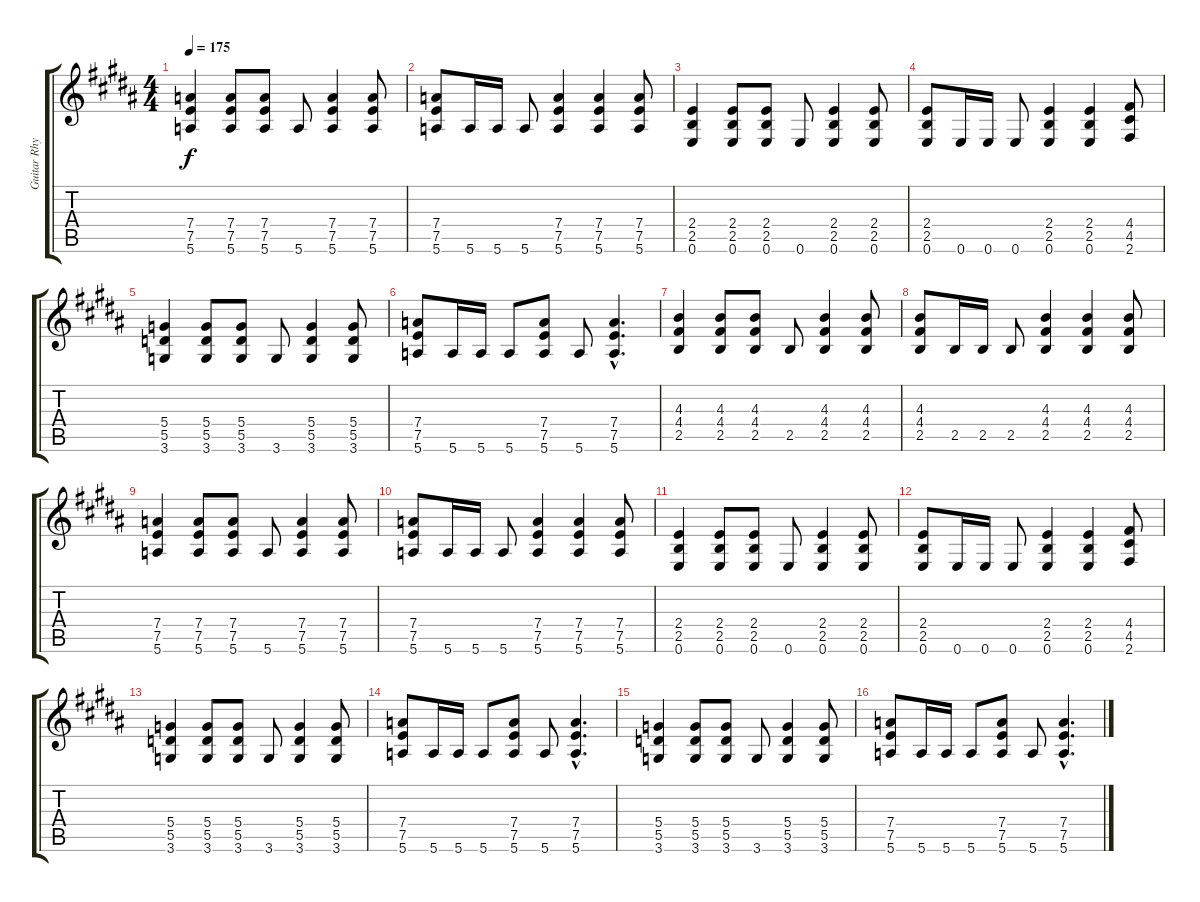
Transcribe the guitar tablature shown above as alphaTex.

\track ("Guitar Rhythm" "Guitar Rhy") {instrument overdrivenguitar}
\staff {score tabs}
\tuning (E4 B3 G3 D3 A2 E2) {hide}
\ts (4 4)
\tempo 175
\clef g2
\ks b
(7.4 7.5 5.6).4{dy f} (7.4 7.5 5.6).8 (7.4 7.5 5.6).8 5.6.8 (7.4 7.5 5.6).4 (7.4 7.5 5.6).8 |
(7.4 7.5 5.6).8 5.6.16 5.6.16 5.6.8 (7.4 7.5 5.6).4 (7.4 7.5 5.6).4 (7.4 7.5 5.6).8 |
(2.4 2.5 0.6).4 (2.4 2.5 0.6).8 (2.4 2.5 0.6).8 0.6.8 (2.4 2.5 0.6).4 (2.4 2.5 0.6).8 |
(2.4 2.5 0.6).8 0.6.16 0.6.16 0.6.8 (2.4 2.5 0.6).4 (2.4 2.5 0.6).4 (4.4 4.5 2.6).8 |
(5.4 5.5 3.6).4 (5.4 5.5 3.6).8 (5.4 5.5 3.6).8 3.6.8 (5.4 5.5 3.6).4 (5.4 5.5 3.6).8 |
(7.4 7.5 5.6).8 5.6.16 5.6.16 5.6.8 (7.4 7.5 5.6).8 5.6.8 (7.4{hac} 7.5{hac} 5.6{hac}).4{d} |
(4.3 4.4 2.5).4 (4.3 4.4 2.5).8 (4.3 4.4 2.5).8 2.5.8 (4.3 4.4 2.5).4 (4.3 4.4 2.5).8 |
(4.3 4.4 2.5).8 2.5.16 2.5.16 2.5.8 (4.3 4.4 2.5).4 (4.3 4.4 2.5).4 (4.3 4.4 2.5).8 |
(7.4 7.5 5.6).4 (7.4 7.5 5.6).8 (7.4 7.5 5.6).8 5.6.8 (7.4 7.5 5.6).4 (7.4 7.5 5.6).8 |
(7.4 7.5 5.6).8 5.6.16 5.6.16 5.6.8 (7.4 7.5 5.6).4 (7.4 7.5 5.6).4 (7.4 7.5 5.6).8 |
(2.4 2.5 0.6).4 (2.4 2.5 0.6).8 (2.4 2.5 0.6).8 0.6.8 (2.4 2.5 0.6).4 (2.4 2.5 0.6).8 |
(2.4 2.5 0.6).8 0.6.16 0.6.16 0.6.8 (2.4 2.5 0.6).4 (2.4 2.5 0.6).4 (4.4 4.5 2.6).8 |
(5.4 5.5 3.6).4 (5.4 5.5 3.6).8 (5.4 5.5 3.6).8 3.6.8 (5.4 5.5 3.6).4 (5.4 5.5 3.6).8 |
(7.4 7.5 5.6).8 5.6.16 5.6.16 5.6.8 (7.4 7.5 5.6).8 5.6.8 (7.4{hac} 7.5{hac} 5.6{hac}).4{d} |
(5.4 5.5 3.6).4 (5.4 5.5 3.6).8 (5.4 5.5 3.6).8 3.6.8 (5.4 5.5 3.6).4 (5.4 5.5 3.6).8 |
(7.4 7.5 5.6).8 5.6.16 5.6.16 5.6.8 (7.4 7.5 5.6).8 5.6.8 (7.4{hac} 7.5{hac} 5.6{hac}).4{d}
